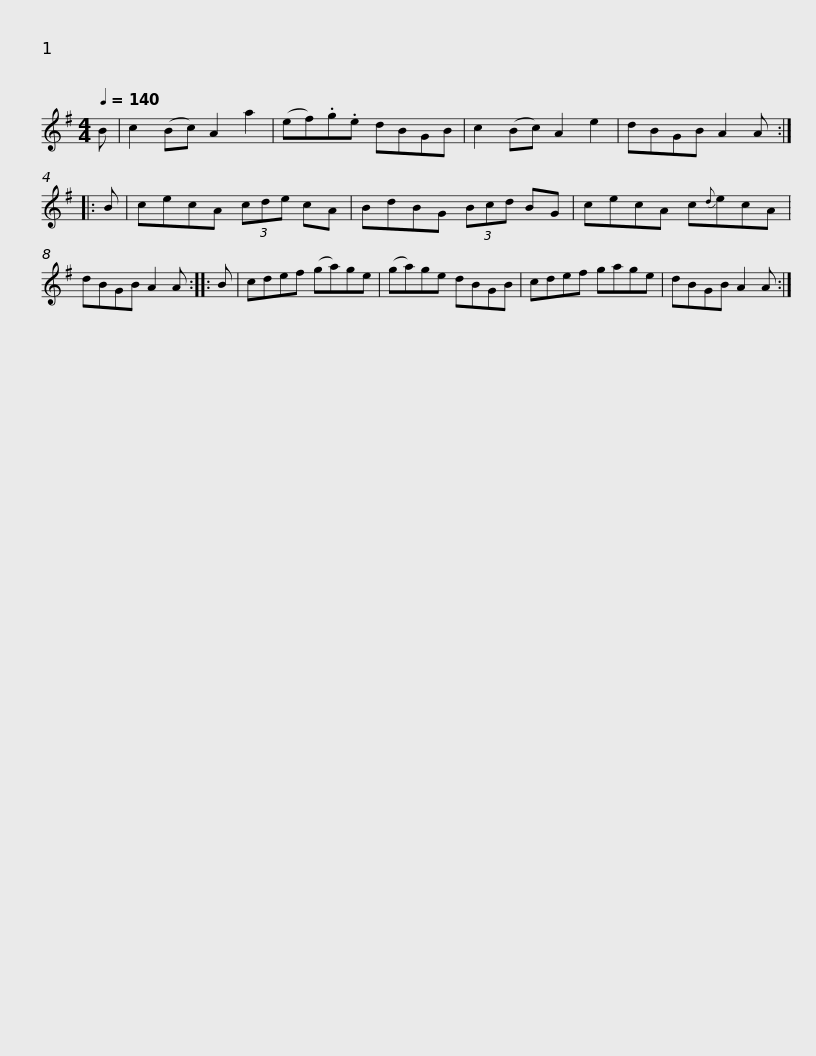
X:1
L:1/8
Q:1/4=140
M:4/4
I:linebreak $
K:G
V:1 treble
V:1
 B | c2 (Bc) A2 a2 | (ef).g.e dBGB | c2 (Bc) A2 e2 | dBGB A2 A :: %5
 B | cecA (3cde cA |$ BdBG (3Bcd BG | cecA c{d}ecA | dBGB A2 A :: %10
 B | cdef (ga)ge | (ga)ge dBGB |$ cdef gage | dBGB A2 A :| %15
